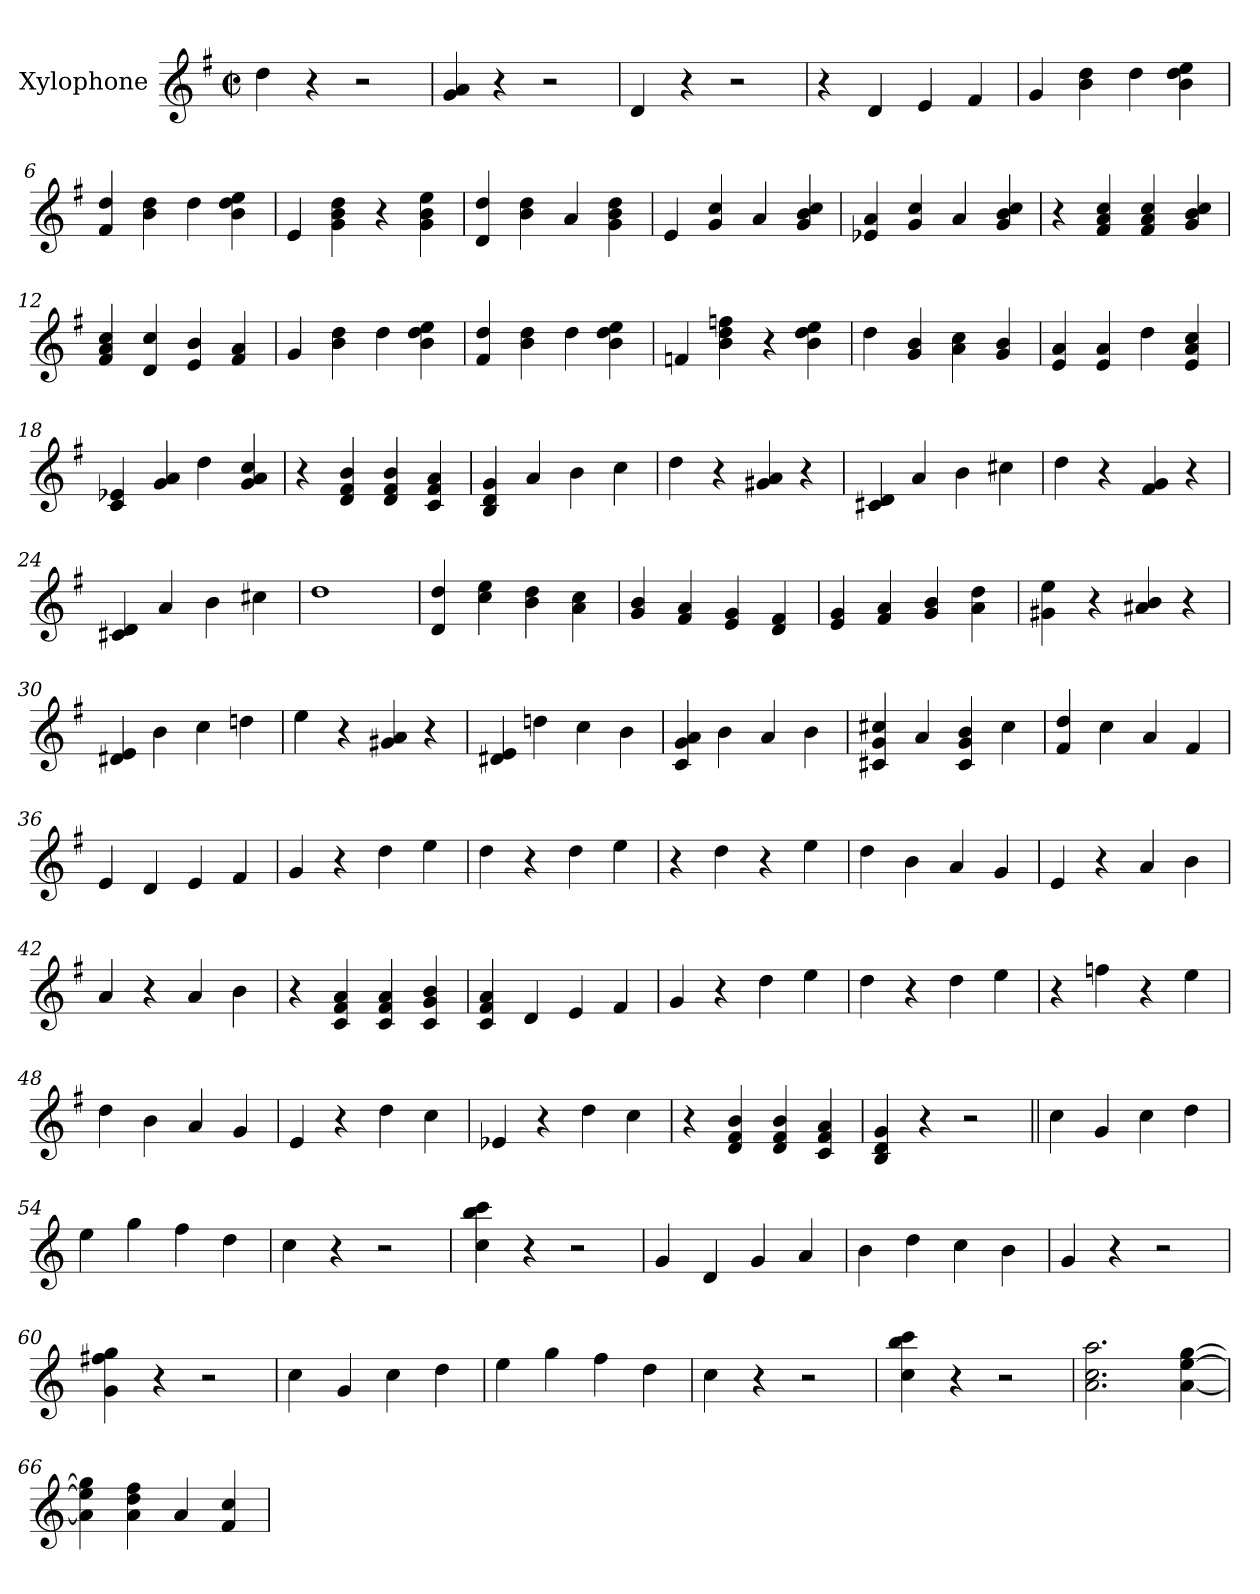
**kern
*part1
*staff1
*I"Xylophone
*I'Xyl.
*clefG2
*ITrd-7c-12
*k[f#]
*M2/2
*met(c|)
*MM352
=1
4ddd\
4r
2r
=2
4gg/ 4aa/
4r
2r
=3
4dd/
4r
2r
=4
4r
4dd/
4ee/
4ff#/
=5
4gg/
4bb\ 4ddd\
4ddd\
4bb\ 4ddd\ 4eee\
=6
4ff#/ 4ddd/
4bb\ 4ddd\
4ddd\
4bb\ 4ddd\ 4eee\
=7
4ee/
4gg\ 4bb\ 4ddd\
4r
4gg\ 4bb\ 4eee\
=8
4dd/ 4ddd/
4bb\ 4ddd\
4aa/
4gg\ 4bb\ 4ddd\
=9
4ee/
4gg/ 4ccc/
4aa/
4gg/ 4bb/ 4ccc/
!!LO:LB:g=z
=10
4ee-X/ 4aa/
4gg/ 4ccc/
4aa/
4gg/ 4bb/ 4ccc/
=11
4r
4ff#/ 4aa/ 4ccc/
4ff#/ 4aa/ 4ccc/
4gg/ 4bb/ 4ccc/
=12
4ff#/ 4aa/ 4ccc/
4dd/ 4ccc/
4ee/ 4bb/
4ff#/ 4aa/
=13
4gg/
4bb\ 4ddd\
4ddd\
4bb\ 4ddd\ 4eee\
=14
4ff#/ 4ddd/
4bb\ 4ddd\
4ddd\
4bb\ 4ddd\ 4eee\
=15
4ffn/
4bb\ 4ddd\ 4fffn\
4r
4bb\ 4ddd\ 4eee\
=16
4ddd\
4gg/ 4bb/
4aa\ 4ccc\
4gg/ 4bb/
=17
4ee/ 4aa/
4ee/ 4aa/
4ddd\
4ee/ 4aa/ 4ccc/
!!LO:LB:g=z
=18
4cc/ 4ee-X/
4gg/ 4aa/
4ddd\
4gg/ 4aa/ 4ccc/
=19
4r
4dd/ 4ff#/ 4bb/
4dd/ 4ff#/ 4bb/
4cc/ 4ff#/ 4aa/
=20
4b/ 4dd/ 4gg/
4aa/
4bb\
4ccc\
=21
4ddd\
4r
4gg#X/ 4aa/
4r
=22
4cc#X/ 4dd/
4aa/
4bb\
4ccc#X\
=23
4ddd\
4r
4ff#/ 4gg/
4r
=24
4cc#X/ 4dd/
4aa/
4bb\
4ccc#X\
=25
1ddd
!!LO:LB:g=z
=26
4dd/ 4ddd/
4ccc\ 4eee\
4bb\ 4ddd\
4aa\ 4ccc\
=27
4gg/ 4bb/
4ff#/ 4aa/
4ee/ 4gg/
4dd/ 4ff#/
=28
4ee/ 4gg/
4ff#/ 4aa/
4gg/ 4bb/
4aa\ 4ddd\
=29
4gg#X\ 4eee\
4r
4aa#X/ 4bb/
4r
=30
4dd#X/ 4ee/
4bb\
4ccc\
4dddn\
=31
4eee\
4r
4gg#X/ 4aa/
4r
=32
4dd#X/ 4ee/
4dddn\
4ccc\
4bb\
=33
4cc/ 4gg/ 4aa/
4bb\
4aa/
4bb\
!!LO:LB:g=z
=34
4cc#X/ 4gg/ 4ccc#X/
4aa/
4cc#/ 4gg/ 4bb/
4ccc#\
=35
4ff#/ 4ddd/
4ccc\
4aa/
4ff#/
=36
4ee/
4dd/
4ee/
4ff#/
=37
4gg/
4r
4ddd\
4eee\
=38
4ddd\
4r
4ddd\
4eee\
=39
4r
4ddd\
4r
4eee\
=40
4ddd\
4bb\
4aa/
4gg/
=41
4ee/
4r
4aa/
4bb\
=42
4aa/
4r
4aa/
4bb\
!!LO:LB:g=z
=43
4r
4cc/ 4ff#/ 4aa/
4cc/ 4ff#/ 4aa/
4cc/ 4gg/ 4bb/
=44
4cc/ 4ff#/ 4aa/
4dd/
4ee/
4ff#/
=45
4gg/
4r
4ddd\
4eee\
=46
4ddd\
4r
4ddd\
4eee\
=47
4r
4fffn\
4r
4eee\
=48
4ddd\
4bb\
4aa/
4gg/
=49
4ee/
4r
4ddd\
4ccc\
=50
4ee-X/
4r
4ddd\
4ccc\
=51
4r
4dd/ 4ff#/ 4bb/
4dd/ 4ff#/ 4bb/
4cc/ 4ff#/ 4aa/
!!LO:LB:g=z
=52
4b/ 4dd/ 4gg/
4r
2r
=53||
*k[]
4ccc\
4gg/
4ccc\
4ddd\
=54
4eee\
4ggg\
4fff\
4ddd\
=55
4ccc\
4r
2r
=56
4ccc\ 4bbb\ 4cccc\
4r
2r
=57
4gg/
4dd/
4gg/
4aa/
=58
4bb\
4ddd\
4ccc\
4bb\
=59
4gg/
4r
2r
=60
4gg\ 4fff#X\ 4ggg\
4r
2r
=61
4ccc\
4gg/
4ccc\
4ddd\
!!LO:LB:g=z
=62
4eee\
4ggg\
4fff\
4ddd\
=63
4ccc\
4r
2r
=64
4ccc\ 4bbb\ 4cccc\
4r
2r
=65
2.aa\ 2.ccc\ 2.aaa\
[4aa\ [4eee\ [4ggg\
=66
4aa\] 4eee\] 4ggg\]
4aa\ 4ddd\ 4fff\
4aa/
4ff/ 4ccc/
=
*-
